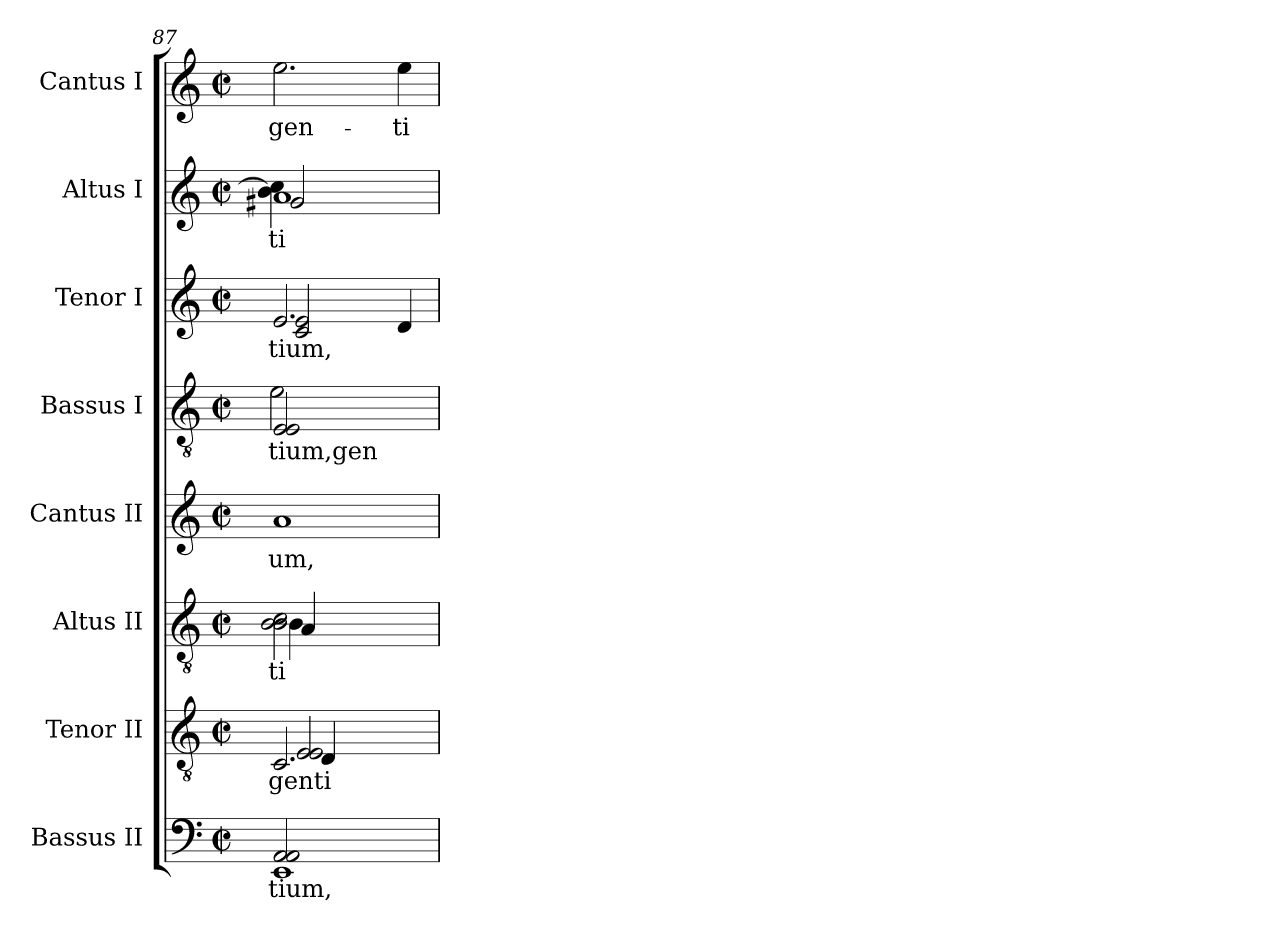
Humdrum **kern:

**kern	**text	**kern	**text	**kern	**text	**kern	**text	**kern	**text	**kern	**text	**kern	**text	**kern	**text
*part8	*part8	*part7	*part7	*part6	*part6	*part5	*part5	*part4	*part4	*part3	*part3	*part2	*part2	*part1	*part1
*staff8	*staff8	*staff7	*staff7	*staff6	*staff6	*staff5	*staff5	*staff4	*staff4	*staff3	*staff3	*staff2	*staff2	*staff1	*staff1
*I"Bassus II	*	*I"Tenor II	*	*I"Altus II	*	*I"Cantus II	*	*I"Bassus I	*	*I"Tenor I	*	*I"Altus I	*	*I"Cantus I	*
*clefF4	*	*clefGv2	*	*clefGv2	*	*clefG2	*	*clefGv2	*	*clefG2	*	*clefG2	*	*clefG2	*
*k[]	*	*k[]	*	*k[]	*	*k[]	*	*k[]	*	*k[]	*	*k[]	*	*k[]	*
*C:	*	*C:	*	*C:	*	*C:	*	*C:	*	*C:	*	*C:	*	*C:	*
*M2/2	*	*M2/2	*	*M2/2	*	*M2/2	*	*M2/2	*	*M2/2	*	*M2/2	*	*M2/2	*
*met(c|)	*	*met(c|)	*	*met(c|)	*	*met(c|)	*	*met(c|)	*	*met(c|)	*	*met(c|)	*	*met(c|)	*
=87	=87	=87	=87	=87	=87	=87	=87	=87	=87	=87	=87	=87	=87	=87	=87
*^	*	*	*	*	*	*	*	*	*	*	*	*	*	*	*
!	!	!LO:LY:b:cj	!	!LO:LY:b:cj	!	!LO:LY:b:cj	!	!LO:LY:b:cj	!	!LO:LY:b:cj	!	!LO:LY:b:cj	!	!LO:LY:b:cj	!	!LO:LY:b:cj
*	*	*	*^	*	*^	*	*	*	*^	*	*^	*	*^	*	*	*
*	*	*	*	*^	*	*	*^	*	*	*	*	*	*	*	*	*	*	*^	*	*	*
1EE	2AA/ 2AA/	-tium,-	2.C/	2E/ 2E/	4D/	genti	2c\ 2B\ 2B\	4B\	4A/	ti	1a	um,	2E/ 2E/	2e\	tium,gen	2.e/	2e/ 2c/	tium,	1a	2g#X/	4cc\] 4b\	ti	2.ee\	gen-
.	.	.	.	.	4ryy	.	.	2ryy	2ryy	.	.	.	.	.	.	.	.	.	.	.	2.ryy	.	.	.
.	2ryy	.	.	4ryy	2ryy	.	2ryy	.	.	.	.	.	2ryy	2ryy	.	.	2ryy	.	.	2ryy	.	.	.	.
!	!	!	!	!	!	!	!	!	!	!	!	!	!	!	!	!	!	!LO:LY:b:cj	!	!	!	!	!	!LO:LY:b:cj
.	.	.	4ryy	4ryy	.	.	.	4ryy	4ryy	.	.	.	.	.	.	4d/	.	.	.	.	.	.	4ee\	-ti-
*v	*v	*	*	*	*	*	*v	*v	*v	*	*	*	*v	*v	*	*v	*v	*	*v	*v	*v	*	*	*
*	*	*v	*v	*v	*	*	*	*	*	*	*	*	*	*	*	*	*
=	=	=	=	=	=	=	=	=	=	=	=	=	=	=	=
*-	*-	*-	*-	*-	*-	*-	*-	*-	*-	*-	*-	*-	*-	*-	*-
